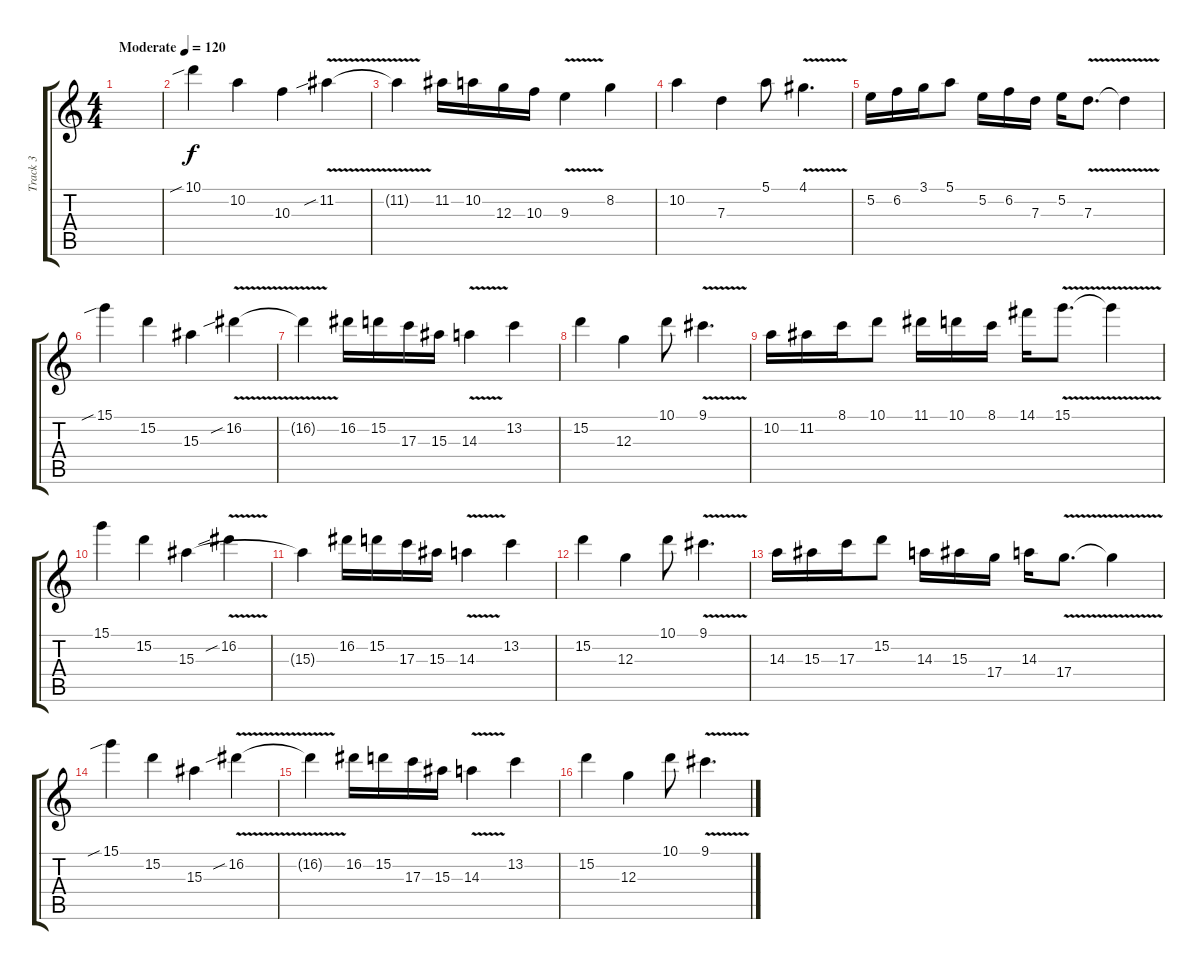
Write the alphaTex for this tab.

\track ("Track 3" "Track 3") {instrument overdrivenguitar}
\staff {score tabs}
\tuning (E4 B3 G3 D3 A2 E2) {hide}
\ts (4 4)
\tempo (120 "Moderate")
\clef g2
\ks c
|
10.1{sib}.4 10.2.4 10.3.4 11.2{v sib}.4 |
11.2{t}.4 11.2.16 10.2.16 12.3.16 10.3.16 9.3{v}.4 8.2.4 |
10.2.4 7.3.4 5.1.8 4.1{v}.4{d} |
5.2.16 6.2.16 3.1.16 5.1.8 5.2.16 6.2.16 7.3.16 5.2.16 7.3{v}.8{d} 7.3{t}.4 |
15.1{sib}.4 15.2.4 15.3.4 16.2{v sib}.4 |
16.2{t}.4 16.2.16 15.2.16 17.3.16 15.3.16 14.3{v}.4 13.2.4 |
15.2.4 12.3.4 10.1.8 9.1{v}.4{d} |
10.2.16 11.2.16 8.1.16 10.1.8 11.1.16 10.1.16 8.1.16 14.1.16 15.1{v}.8{d} 15.1{t}.4 |
15.1.4 15.2.4 15.3.4 16.2{v sib}.4 |
15.3{t}.4 16.2.16 15.2.16 17.3.16 15.3.16 14.3{v}.4 13.2.4 |
15.2.4 12.3.4 10.1.8 9.1{v}.4{d} |
14.3.16 15.3.16 17.3.16 15.2.8 14.3.16 15.3.16 17.4.16 14.3.16 17.4{v}.8{d} 17.4{t}.4 |
15.1{sib}.4 15.2.4 15.3.4 16.2{v sib}.4 |
16.2{t}.4 16.2.16 15.2.16 17.3.16 15.3.16 14.3{v}.4 13.2.4 |
15.2.4 12.3.4 10.1.8 9.1{v}.4{d}
